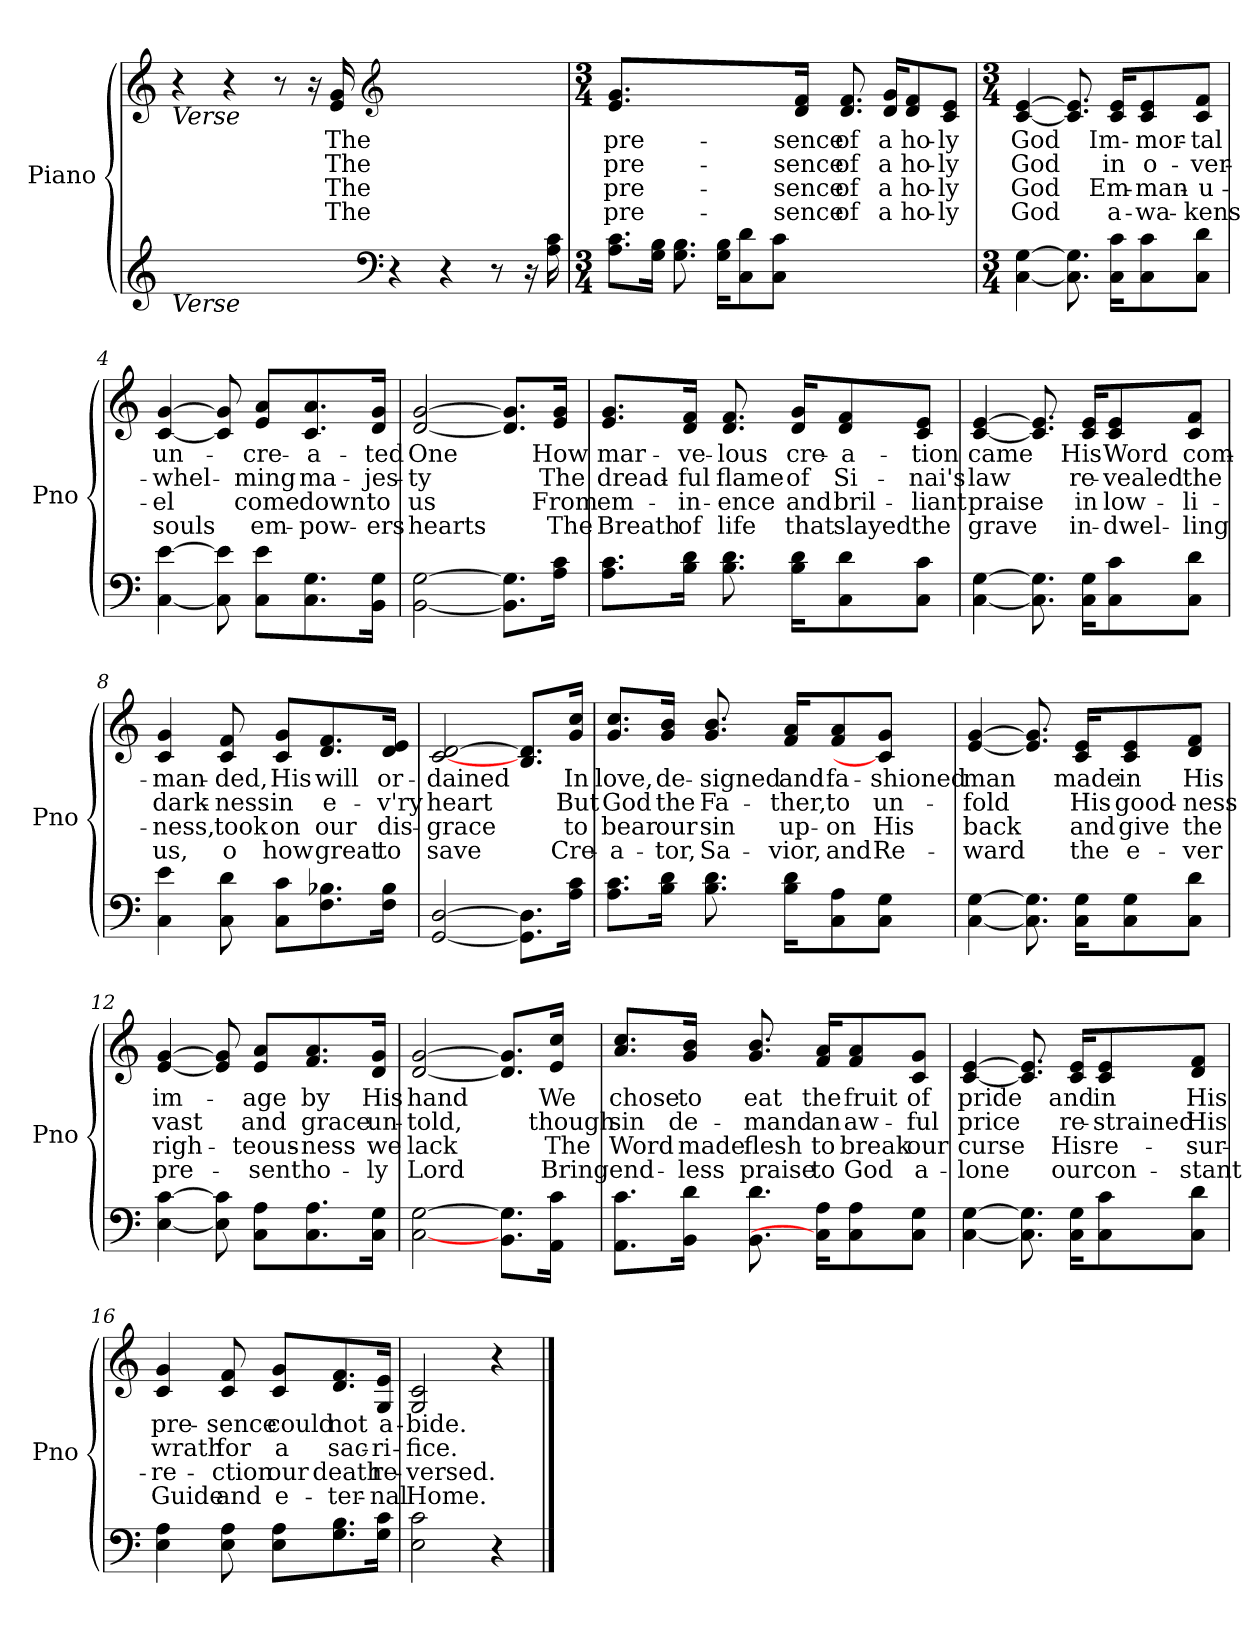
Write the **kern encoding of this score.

**kern	**kern	**text	**text	**text	**text
*part1	*part1	*part1	*part1	*part1	*part1
*staff2	*staff1	*staff1	*staff1	*staff1	*staff1
*I"Piano	*	*	*	*	*
*I'Pno	*	*	*	*	*
*clefG2	*clefG2	*	*	*	*
*k[]	*k[]	*	*	*	*
=1	=1	=1	=1	=1	=1
!	!LO:TX:b:i:t=Verse	!	!	!	!
!LO:TX:b:i:t=Verse	!	!	!	!	!
2.ryy	4r	.	.	.	.
.	4r	.	.	.	.
.	8r	.	.	.	.
.	16r	.	.	.	.
!	!	!LO:LY:b	!LO:LY:b	!LO:LY:b	!LO:LY:b
.	16e/ 16g/	The	The	The	The
*clefF4	*clefG2	*	*	*	*
4r	4ryy	.	.	.	.
4r	2ryy	.	.	.	.
8r	.	.	.	.	.
16r	.	.	.	.	.
16A\ 16c\	.	.	.	.	.
=2	=2	=2	=2	=2	=2
*M3/4	*M3/4	*	*	*	*
!	!	!LO:LY:b	!LO:LY:b	!LO:LY:b	!LO:LY:b
8.A\ 8.c\L	8.e/ 8.g/L	pre-	pre-	pre-	pre-
16G\ 16B\Jk	2ryy	.	.	.	.
8.G\ 8.B\	.	.	.	.	.
16G\ 16B\KL	.	.	.	.	.
8C\ 8d\	.	.	.	.	.
8C\ 8c\J	.	.	.	.	.
!	!	!LO:LY:b	!LO:LY:b	!LO:LY:b	!LO:LY:b
.	16d/ 16f/Jk	-sence	-sence	-sence	-sence
!	!	!LO:LY:b	!LO:LY:b	!LO:LY:b	!LO:LY:b
2ryy	8.d/ 8.f/	of	of	of	of
!	!	!LO:LY:b	!LO:LY:b	!LO:LY:b	!LO:LY:b
.	16d/ 16g/KL	a	a	a	a
!	!	!LO:LY:b	!LO:LY:b	!LO:LY:b	!LO:LY:b
.	8d/ 8f/	ho-	ho-	ho-	ho-
!	!	!LO:LY:b	!LO:LY:b	!LO:LY:b	!LO:LY:b
.	8c/ 8e/J	-ly	-ly	-ly	-ly
=3	=3	=3	=3	=3	=3
*M3/4	*M3/4	*	*	*	*
!	!	!LO:LY:b	!LO:LY:b	!LO:LY:b	!LO:LY:b
[4C\ [4G\	[4c/ [4e/	God	God	God	God
8.C\] 8.G\]	8.c/] 8.e/]	.	.	.	.
!	!	!LO:LY:b	!LO:LY:b	!LO:LY:b	!LO:LY:b
16C\ 16c\KL	16c/ 16e/KL	Im-	in	Em-	a-
!	!	!LO:LY:b	!LO:LY:b	!LO:LY:b	!LO:LY:b
8C\ 8c\	8c/ 8e/	-mor-	o-	-man-	-wa-
!	!	!LO:LY:b	!LO:LY:b	!LO:LY:b	!LO:LY:b
8C\ 8d\J	8c/ 8f/J	-tal	-ver-	-u-	-kens
!!LO:LB:g=z
=4	=4	=4	=4	=4	=4
!	!	!LO:LY:b	!LO:LY:b	!LO:LY:b	!LO:LY:b
[4C\ [4e\	[4c/ [4g/	un-	-whel-	-el	souls
8C\] 8e\]	8c/] 8g/]	.	.	.	.
!	!	!LO:LY:b	!LO:LY:b	!LO:LY:b	!LO:LY:b
8C\ 8e\L	8e/ 8a/L	-cre-	-ming	come	em-
!	!	!LO:LY:b	!LO:LY:b	!LO:LY:b	!LO:LY:b
8.C\ 8.G\	8.c/ 8.a/	-a-	ma-	down	-pow-
!	!	!LO:LY:b	!LO:LY:b	!LO:LY:b	!LO:LY:b
16BB\ 16G\Jk	16d/ 16g/Jk	-ted	-jes-	to	-ers
=5	=5	=5	=5	=5	=5
!	!	!LO:LY:b	!LO:LY:b	!LO:LY:b	!LO:LY:b
[2BB\ [2G\	[2d/ [2g/	One	-ty	us	hearts
8.BB\] 8.G\]L	8.d/] 8.g/]L	.	.	.	.
!	!	!LO:LY:b	!LO:LY:b	!LO:LY:b	!LO:LY:b
16A\ 16c\Jk	16e/ 16g/Jk	How	The	From	The
=6	=6	=6	=6	=6	=6
!	!	!LO:LY:b	!LO:LY:b	!LO:LY:b	!LO:LY:b
8.A\ 8.c\L	8.e/ 8.g/L	mar-	dread-	em-	Breath
!	!	!LO:LY:b	!LO:LY:b	!LO:LY:b	!LO:LY:b
16B\ 16d\Jk	16d/ 16f/Jk	-ve-	-ful	-in-	of
!	!	!LO:LY:b	!LO:LY:b	!LO:LY:b	!LO:LY:b
8.B\ 8.d\	8.d/ 8.f/	-lous	flame	-ence	life
!	!	!LO:LY:b	!LO:LY:b	!LO:LY:b	!LO:LY:b
16B\ 16d\KL	16d/ 16g/KL	cre-	of	and	that
!	!	!LO:LY:b	!LO:LY:b	!LO:LY:b	!LO:LY:b
8C\ 8d\	8d/ 8f/	-a-	Si-	bril-	slayed
!	!	!LO:LY:b	!LO:LY:b	!LO:LY:b	!LO:LY:b
8C\ 8c\J	8c/ 8e/J	-tion	-nai's	-liant	the
!!LO:LB:g=z
=7	=7	=7	=7	=7	=7
!	!	!LO:LY:b	!LO:LY:b	!LO:LY:b	!LO:LY:b
[4C\ [4G\	[4c/ [4e/	came	law	praise	grave
8.C\] 8.G\]	8.c/] 8.e/]	.	.	.	.
!	!	!LO:LY:b	!LO:LY:b	!LO:LY:b	!LO:LY:b
16C\ 16G\KL	16c/ 16e/KL	His	re-	in	in-
!	!	!LO:LY:b	!LO:LY:b	!LO:LY:b	!LO:LY:b
8C\ 8c\	8c/ 8e/	Word	-vealed	low-	-dwel-
!	!	!LO:LY:b	!LO:LY:b	!LO:LY:b	!LO:LY:b
8C\ 8d\J	8c/ 8f/J	com-	the	-li-	-ling
=8	=8	=8	=8	=8	=8
!	!	!LO:LY:b	!LO:LY:b	!LO:LY:b	!LO:LY:b
4C\ 4e\	4c/ 4g/	-man-	dark-	-ness,	us,
!	!	!LO:LY:b	!LO:LY:b	!LO:LY:b	!LO:LY:b
8C\ 8d\	8c/ 8f/	-ded,	-ness	took	o
!	!	!LO:LY:b	!LO:LY:b	!LO:LY:b	!LO:LY:b
8C\ 8c\L	8c/ 8g/L	His	in	on	how
!	!	!LO:LY:b	!LO:LY:b	!LO:LY:b	!LO:LY:b
8.F\ 8.B-X\	8.d/ 8.f/	will	e-	our	great
!	!	!LO:LY:b	!LO:LY:b	!LO:LY:b	!LO:LY:b
16F\ 16B-\Jk	16d/ 16e/Jk	or-	-v'ry	dis-	to
=9	=9	=9	=9	=9	=9
!	!	!LO:LY:b	!LO:LY:b	!LO:LY:b	!LO:LY:b
[2GG/ [2D/	[2c/ [2d/	-dained	heart	-grace	save
8.GG\] 8.D\]L	8.B/ 8.d/]L	.	.	.	.
!	!	!LO:LY:b	!LO:LY:b	!LO:LY:b	!LO:LY:b
16A\ 16c\Jk	16g/ 16cc/Jk	In	But	to	Cre-
!!LO:LB:g=z
=10	=10	=10	=10	=10	=10
!	!	!LO:LY:b	!LO:LY:b	!LO:LY:b	!LO:LY:b
8.A\ 8.c\L	8.g/ 8.cc/L	love,	God	bear	-a-
!	!	!LO:LY:b	!LO:LY:b	!LO:LY:b	!LO:LY:b
16B\ 16d\Jk	16g/ 16b/Jk	de-	the	our	-tor,
!	!	!LO:LY:b	!LO:LY:b	!LO:LY:b	!LO:LY:b
8.B\ 8.d\	8.g/ 8.b/	-signed	Fa-	sin	Sa-
!	!	!LO:LY:b	!LO:LY:b	!LO:LY:b	!LO:LY:b
16B\ 16d\KL	16f/ 16a/KL	and	-ther,	up-	-vior,
!	!	!LO:LY:b	!LO:LY:b	!LO:LY:b	!LO:LY:b
8C\ 8A\	8f/ 8a/	fa-	to	-on	and
!	!	!LO:LY:b	!LO:LY:b	!LO:LY:b	!LO:LY:b
8C\ 8G\J	8c/] 8g/J	-shioned	un-	His	Re-
=11	=11	=11	=11	=11	=11
!	!	!LO:LY:b	!LO:LY:b	!LO:LY:b	!LO:LY:b
[4C\ [4G\	[4e/ [4g/	man	-fold	back	-ward
8.C\] 8.G\]	8.e/] 8.g/]	.	.	.	.
!	!	!LO:LY:b	!LO:LY:b	!LO:LY:b	!LO:LY:b
16C\ 16G\KL	16c/ 16e/KL	made	His	and	the
!	!	!LO:LY:b	!LO:LY:b	!LO:LY:b	!LO:LY:b
8C\ 8G\	8c/ 8e/	in	good-	give	e-
!	!	!LO:LY:b	!LO:LY:b	!LO:LY:b	!LO:LY:b
8C\ 8d\J	8d/ 8f/J	His	-ness	the	-ver
=12	=12	=12	=12	=12	=12
!	!	!LO:LY:b	!LO:LY:b	!LO:LY:b	!LO:LY:b
[4E\ [4c\	[4e/ [4g/	im-	vast	righ-	pre-
8E\] 8c\]	8e/] 8g/]	.	.	.	.
!	!	!LO:LY:b	!LO:LY:b	!LO:LY:b	!LO:LY:b
8C\ 8A\L	8e/ 8a/L	-age	and	-teous-	-sent
!	!	!LO:LY:b	!LO:LY:b	!LO:LY:b	!LO:LY:b
8.C\ 8.A\	8.f/ 8.a/	by	grace	-ness	ho-
!	!	!LO:LY:b	!LO:LY:b	!LO:LY:b	!LO:LY:b
16C\ 16G\Jk	16d/ 16g/Jk	His	un-	we	-ly
!!LO:LB:g=z
=13	=13	=13	=13	=13	=13
!	!	!LO:LY:b	!LO:LY:b	!LO:LY:b	!LO:LY:b
[2C\ [2G\	[2d/ [2g/	hand	-told,	lack	Lord
8.BB\ 8.G\]L	8.d/] 8.g/]L	.	.	.	.
!	!	!LO:LY:b	!LO:LY:b	!LO:LY:b	!LO:LY:b
16AA\ 16c\Jk	16e/ 16cc/Jk	We	though	The	Bring
=14	=14	=14	=14	=14	=14
!	!	!LO:LY:b	!LO:LY:b	!LO:LY:b	!LO:LY:b
8.AA\ 8.c\L	8.a/ 8.cc/L	chose	sin	Word	end-
!	!	!LO:LY:b	!LO:LY:b	!LO:LY:b	!LO:LY:b
16BB\ 16d\Jk	16g/ 16b/Jk	to	de-	made	-less
!	!	!LO:LY:b	!LO:LY:b	!LO:LY:b	!LO:LY:b
8.BB\ 8.d\	8.g/ 8.b/	eat	-mand	flesh	praise
!	!	!LO:LY:b	!LO:LY:b	!LO:LY:b	!LO:LY:b
16C\] 16A\KL	16f/ 16a/KL	the	an	to	to
!	!	!LO:LY:b	!LO:LY:b	!LO:LY:b	!LO:LY:b
8C\ 8A\	8f/ 8a/	fruit	aw-	break	God
!	!	!LO:LY:b	!LO:LY:b	!LO:LY:b	!LO:LY:b
8C\ 8G\J	8c/ 8g/J	of	-ful	our	a-
=15	=15	=15	=15	=15	=15
!	!	!LO:LY:b	!LO:LY:b	!LO:LY:b	!LO:LY:b
[4C\ [4G\	[4c/ [4e/	pride	price	curse	-lone
8.C\] 8.G\]	8.c/] 8.e/]	.	.	.	.
!	!	!LO:LY:b	!LO:LY:b	!LO:LY:b	!LO:LY:b
16C\ 16G\KL	16c/ 16e/KL	and	re-	His	our
!	!	!LO:LY:b	!LO:LY:b	!LO:LY:b	!LO:LY:b
8C\ 8c\	8c/ 8e/	in	-strained	re-	con-
!	!	!LO:LY:b	!LO:LY:b	!LO:LY:b	!LO:LY:b
8C\ 8d\J	8d/ 8f/J	His	His	-sur-	-stant
!!LO:LB:g=z
=16	=16	=16	=16	=16	=16
!	!	!LO:LY:b	!LO:LY:b	!LO:LY:b	!LO:LY:b
4E\ 4A\	4c/ 4g/	pre-	wrath	-re-	Guide
!	!	!LO:LY:b	!LO:LY:b	!LO:LY:b	!LO:LY:b
8E\ 8A\	8c/ 8f/	-sence	for	-ction	and
!	!	!LO:LY:b	!LO:LY:b	!LO:LY:b	!LO:LY:b
8E\ 8A\L	8c/ 8g/L	could	a	our	e-
!	!	!LO:LY:b	!LO:LY:b	!LO:LY:b	!LO:LY:b
8.G\ 8.B\	8.d/ 8.f/	not	sac-	death	-ter-
!	!	!LO:LY:b	!LO:LY:b	!LO:LY:b	!LO:LY:b
16G\ 16c\Jk	16G/ 16e/Jk	a-	-ri-	re-	-nal
=17	=17	=17	=17	=17	=17
!	!	!LO:LY:b	!LO:LY:b	!LO:LY:b	!LO:LY:b
2E\ 2c\	2G/ 2c/	-bide.	-fice.	-versed.	Home.
4r	4r	.	.	.	.
==	==	==	==	==	==
*-	*-	*-	*-	*-	*-
